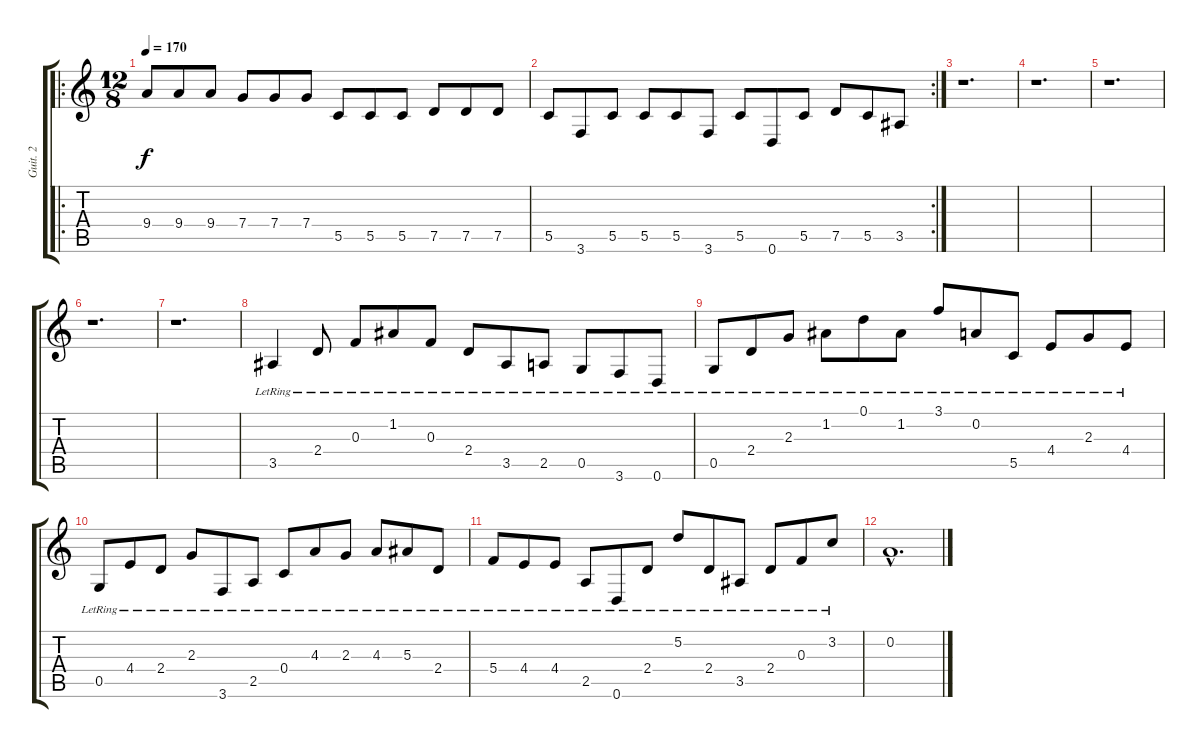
\track ("Guit. 2" "Guit. 2") {instrument acousticguitarsteel}
\staff {score tabs}
\tuning (D4 A3 F3 C3 G2 D2) {hide}
\ro
\ts (12 8)
\tempo 170
\clef g2
\ks c
9.4.8{dy f} 9.4.8 9.4.8 7.4.8 7.4.8 7.4.8 5.5.8 5.5.8 5.5.8 7.5.8 7.5.8 7.5.8 |
\rc 2
5.5.8 3.6.8 5.5.8 5.5.8 5.5.8 3.6.8 5.5.8 0.6.8 5.5.8 7.5.8 5.5.8 3.5.8 |
r.1{d} |
r.1{d} |
r.1{d} |
r.1{d} |
r.1{d} |
3.5{lr}.4 2.4{lr}.8 0.3{lr}.8 1.2{lr}.8 0.3{lr}.8 2.4{lr}.8 3.5{lr}.8 2.5{lr}.8 0.5{lr}.8 3.6{lr}.8 0.6{lr}.8 |
0.5{lr}.8 2.4{lr}.8 2.3{lr}.8 1.2{lr}.8 0.1{lr}.8 1.2{lr}.8 3.1{lr}.8 0.2{lr}.8 5.5{lr}.8 4.4{lr}.8 2.3{lr}.8 4.4{lr}.8 |
0.5{lr}.8 4.4{lr}.8 2.4{lr}.8 2.3{lr}.8 3.6{lr}.8 2.5{lr}.8 0.4{lr}.8 4.3{lr}.8 2.3{lr}.8 4.3{lr}.8 5.3{lr}.8 2.4{lr}.8 |
5.4{lr}.8 4.4{lr}.8 4.4{lr}.8 2.5{lr}.8 0.6{lr}.8 2.4{lr}.8 5.2{lr}.8 2.4{lr}.8 3.5{lr}.8 2.4{lr}.8 0.3{lr}.8 3.2{lr}.8 |
0.2{hac}.1{d}
